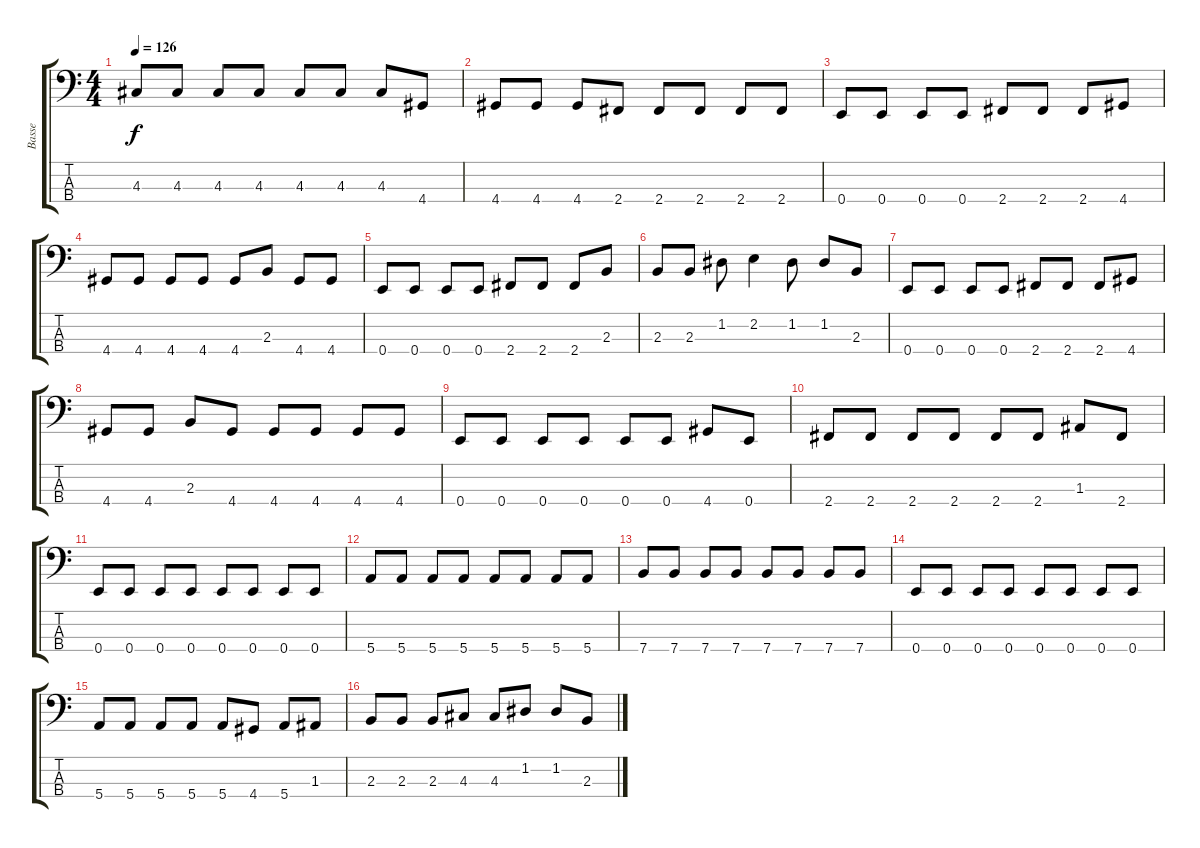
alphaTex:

\track ("Basse" "Basse") {instrument electricbasspick}
\staff {score tabs}
\tuning (G2 D2 A1 E1) {hide}
\ts (4 4)
\tempo 126
\clef f4
\ks c
4.3.8{dy f} 4.3.8 4.3.8 4.3.8 4.3.8 4.3.8 4.3.8 4.4.8 |
4.4.8 4.4.8 4.4.8 2.4.8 2.4.8 2.4.8 2.4.8 2.4.8 |
0.4.8 0.4.8 0.4.8 0.4.8 2.4.8 2.4.8 2.4.8 4.4.8 |
4.4.8 4.4.8 4.4.8 4.4.8 4.4.8 2.3.8 4.4.8 4.4.8 |
0.4.8 0.4.8 0.4.8 0.4.8 2.4.8 2.4.8 2.4.8 2.3.8 |
2.3.8 2.3.8 1.2.8 2.2.4 1.2.8 1.2.8 2.3.8 |
0.4.8 0.4.8 0.4.8 0.4.8 2.4.8 2.4.8 2.4.8 4.4.8 |
4.4.8 4.4.8 2.3.8 4.4.8 4.4.8 4.4.8 4.4.8 4.4.8 |
0.4.8 0.4.8 0.4.8 0.4.8 0.4.8 0.4.8 4.4.8 0.4.8 |
2.4.8 2.4.8 2.4.8 2.4.8 2.4.8 2.4.8 1.3.8 2.4.8 |
0.4.8 0.4.8 0.4.8 0.4.8 0.4.8 0.4.8 0.4.8 0.4.8 |
5.4.8 5.4.8 5.4.8 5.4.8 5.4.8 5.4.8 5.4.8 5.4.8 |
7.4.8 7.4.8 7.4.8 7.4.8 7.4.8 7.4.8 7.4.8 7.4.8 |
0.4.8 0.4.8 0.4.8 0.4.8 0.4.8 0.4.8 0.4.8 0.4.8 |
5.4.8 5.4.8 5.4.8 5.4.8 5.4.8 4.4.8 5.4.8 1.3.8 |
2.3.8 2.3.8 2.3.8 4.3.8 4.3.8 1.2.8 1.2.8 2.3.8
